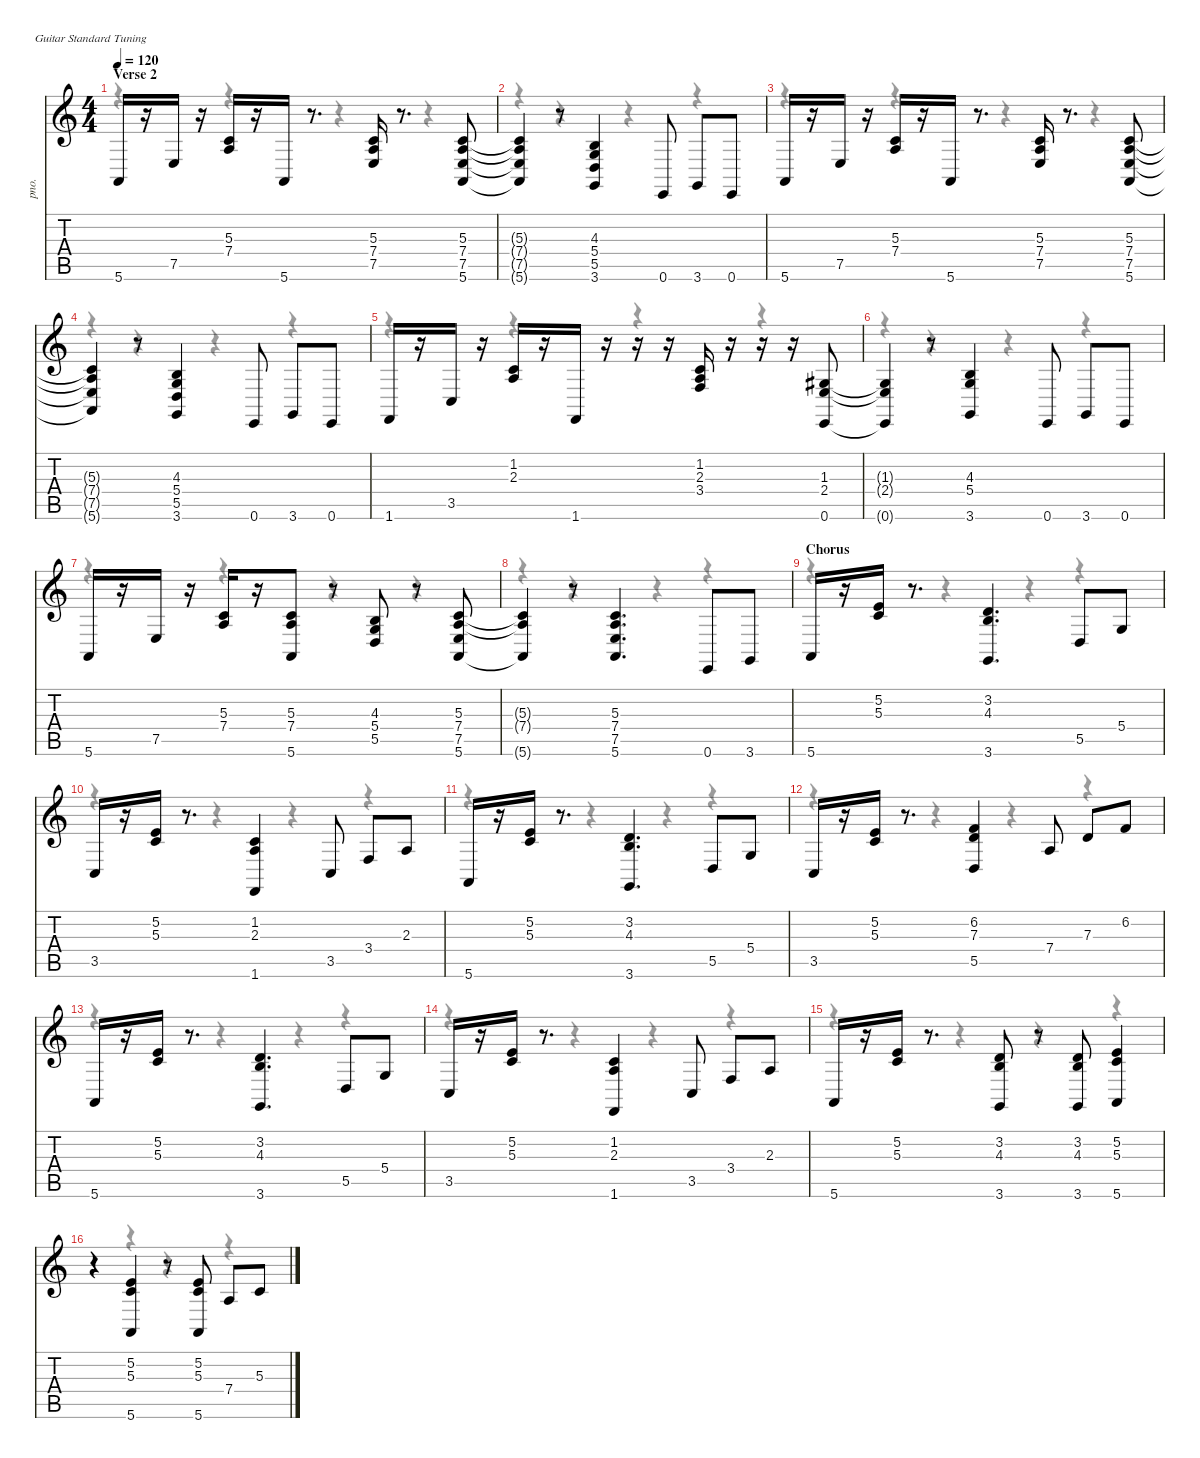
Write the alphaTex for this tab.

\defaultSystemsLayout 4
\hideDynamics
\bracketExtendMode nobrackets
\track ("Piano" "pno.") {instrument acousticgrandpiano}
\staff {score tabs}
\tuning (E4 B3 G3 D3 A2 E2)
\voice
\ts (4 4)
\section ("" "Verse 2")
\tempo 120
\clef g2
\ks c
5.6.16{dy mf} r.16 7.5.16 r.16 (5.3 7.4).16 r.16 5.6.16 r.8{d} (5.3 7.4 7.5).16 r.8{d} (5.3 7.4 7.5 5.6).8 |
(5.3{t} 7.4{t} 7.5{t} 5.6{t}).4 r.8 (4.3 5.4 5.5 3.6).4 0.6.8 3.6.8 0.6.8 |
5.6.16 r.16 7.5.16 r.16 (5.3 7.4).16 r.16 5.6.16 r.8{d} (5.3 7.4 7.5).16 r.8{d} (5.3 7.4 7.5 5.6).8 |
(5.3{t} 7.4{t} 7.5{t} 5.6{t}).4 r.8 (4.3 5.4 5.5 3.6).4 0.6.8 3.6.8 0.6.8 |
1.6.16 r.16 3.5.16 r.16 (1.2 2.3).16 r.16 1.6.16 r.16 r.16 r.16 (1.2 2.3 3.4).16 r.16 r.16 r.16 (1.3{acc #} 2.4 0.6).8 |
(1.3{t acc #} 2.4{t} 0.6{t}).4 r.8 (4.3 5.4 3.6).4 0.6.8 3.6.8 0.6.8 |
5.6.16 r.16 7.5.16 r.16 (5.3 7.4).16 r.16 (5.3 7.4 5.6).8 r.8 (4.3 5.4 5.5).8 r.8 (5.3 7.4 7.5 5.6).8 |
(5.3{t} 7.4{t} 5.6{t}).4 r.8 (5.3 7.4 7.5 5.6).4{d} 0.6.8 3.6.8 |
\section ("" "Chorus")
5.6.16 r.16 (5.2 5.3).16 r.8{d} (3.2 4.3 3.6).4{d} 5.5.8 5.4.8 |
3.5.16 r.16 (5.2 5.3).16 r.8{d} (1.2 2.3 1.6).4 3.5.8 3.4.8 2.3.8 |
5.6.16 r.16 (5.2 5.3).16 r.8{d} (3.2 4.3 3.6).4{d} 5.5.8 5.4.8 |
3.5.16 r.16 (5.2 5.3).16 r.8{d} (6.2 7.3 5.5).4 7.4.8 7.3.8 6.2.8 |
5.6.16 r.16 (5.2 5.3).16 r.8{d} (3.2 4.3 3.6).4{d} 5.5.8 5.4.8 |
3.5.16 r.16 (5.2 5.3).16 r.8{d} (1.2 2.3 1.6).4 3.5.8 3.4.8 2.3.8 |
5.6.16 r.16 (5.2 5.3).16 r.8{d} (3.2 4.3 3.6).8 r.8 (3.2 4.3 3.6).8 (5.2 5.3 5.6).4 |
r.4 (5.2 5.3 5.6).4 r.8 (5.2 5.3 5.6).8 7.4.8 5.3.8
\voice
\clef g2
\ottava regular
\simile none
\ks c
r.4{dy mf} r.4 r.4 r.4 |
r.4 r.4 r.4 r.4 |
r.4 r.4 r.4 r.4 |
r.4 r.4 r.4 r.4 |
r.4 r.4 r.4 r.4 |
r.4 r.4 r.4 r.4 |
r.4 r.4 r.4 r.4 |
r.4 r.4 r.4 r.4 |
r.4 r.4 r.4 r.4 |
r.4 r.4 r.4 r.4 |
r.4 r.4 r.4 r.4 |
r.4 r.4 r.4 r.4 |
r.4 r.4 r.4 r.4 |
r.4 r.4 r.4 r.4 |
r.4 r.4 r.4 r.4 |
r.4 r.4 r.4 r.4
